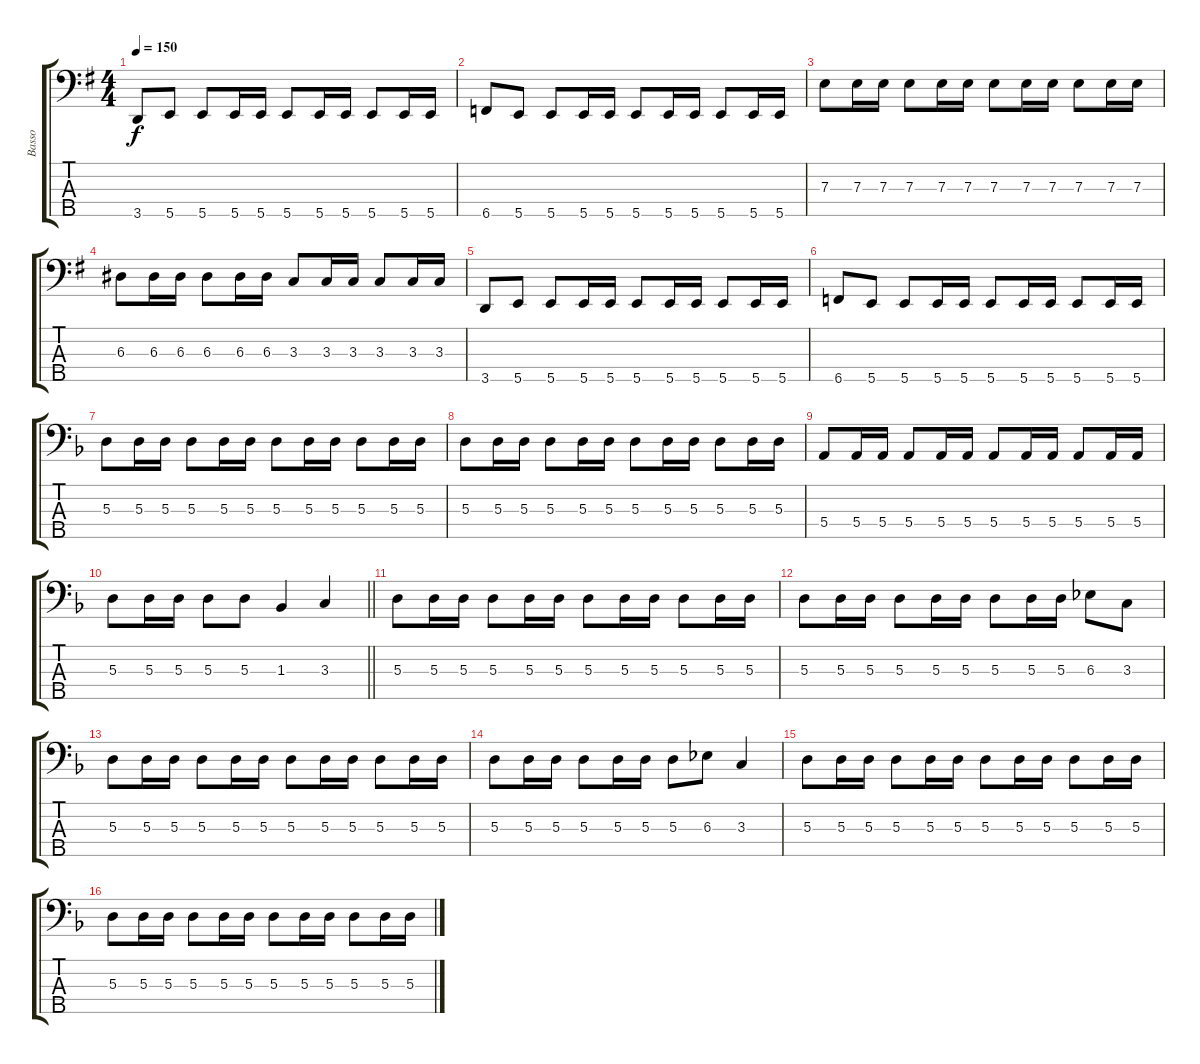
\track ("Basso" "Basso") {instrument electricbasspick}
\staff {score tabs}
\tuning (G2 D2 A1 E1 B0) {hide}
\ts (4 4)
\tempo 150
\clef f4
\ks g
3.5.8{dy f} 5.5.8 5.5.8 5.5.16 5.5.16 5.5.8 5.5.16 5.5.16 5.5.8 5.5.16 5.5.16 |
6.5.8 5.5.8 5.5.8 5.5.16 5.5.16 5.5.8 5.5.16 5.5.16 5.5.8 5.5.16 5.5.16 |
7.3.8 7.3.16 7.3.16 7.3.8 7.3.16 7.3.16 7.3.8 7.3.16 7.3.16 7.3.8 7.3.16 7.3.16 |
6.3.8 6.3.16 6.3.16 6.3.8 6.3.16 6.3.16 3.3.8 3.3.16 3.3.16 3.3.8 3.3.16 3.3.16 |
3.5.8 5.5.8 5.5.8 5.5.16 5.5.16 5.5.8 5.5.16 5.5.16 5.5.8 5.5.16 5.5.16 |
6.5.8 5.5.8 5.5.8 5.5.16 5.5.16 5.5.8 5.5.16 5.5.16 5.5.8 5.5.16 5.5.16 |
\ks dminor
5.3.8 5.3.16 5.3.16 5.3.8 5.3.16 5.3.16 5.3.8 5.3.16 5.3.16 5.3.8 5.3.16 5.3.16 |
5.3.8 5.3.16 5.3.16 5.3.8 5.3.16 5.3.16 5.3.8 5.3.16 5.3.16 5.3.8 5.3.16 5.3.16 |
5.4.8 5.4.16 5.4.16 5.4.8 5.4.16 5.4.16 5.4.8 5.4.16 5.4.16 5.4.8 5.4.16 5.4.16 |
\barLineRight lightlight
5.3.8 5.3.16 5.3.16 5.3.8 5.3.8 1.3.4 3.3.4 |
5.3.8 5.3.16 5.3.16 5.3.8 5.3.16 5.3.16 5.3.8 5.3.16 5.3.16 5.3.8 5.3.16 5.3.16 |
5.3.8 5.3.16 5.3.16 5.3.8 5.3.16 5.3.16 5.3.8 5.3.16 5.3.16 6.3.8 3.3.8 |
5.3.8 5.3.16 5.3.16 5.3.8 5.3.16 5.3.16 5.3.8 5.3.16 5.3.16 5.3.8 5.3.16 5.3.16 |
5.3.8 5.3.16 5.3.16 5.3.8 5.3.16 5.3.16 5.3.8 6.3.8 3.3.4 |
5.3.8 5.3.16 5.3.16 5.3.8 5.3.16 5.3.16 5.3.8 5.3.16 5.3.16 5.3.8 5.3.16 5.3.16 |
5.3.8 5.3.16 5.3.16 5.3.8 5.3.16 5.3.16 5.3.8 5.3.16 5.3.16 5.3.8 5.3.16 5.3.16
